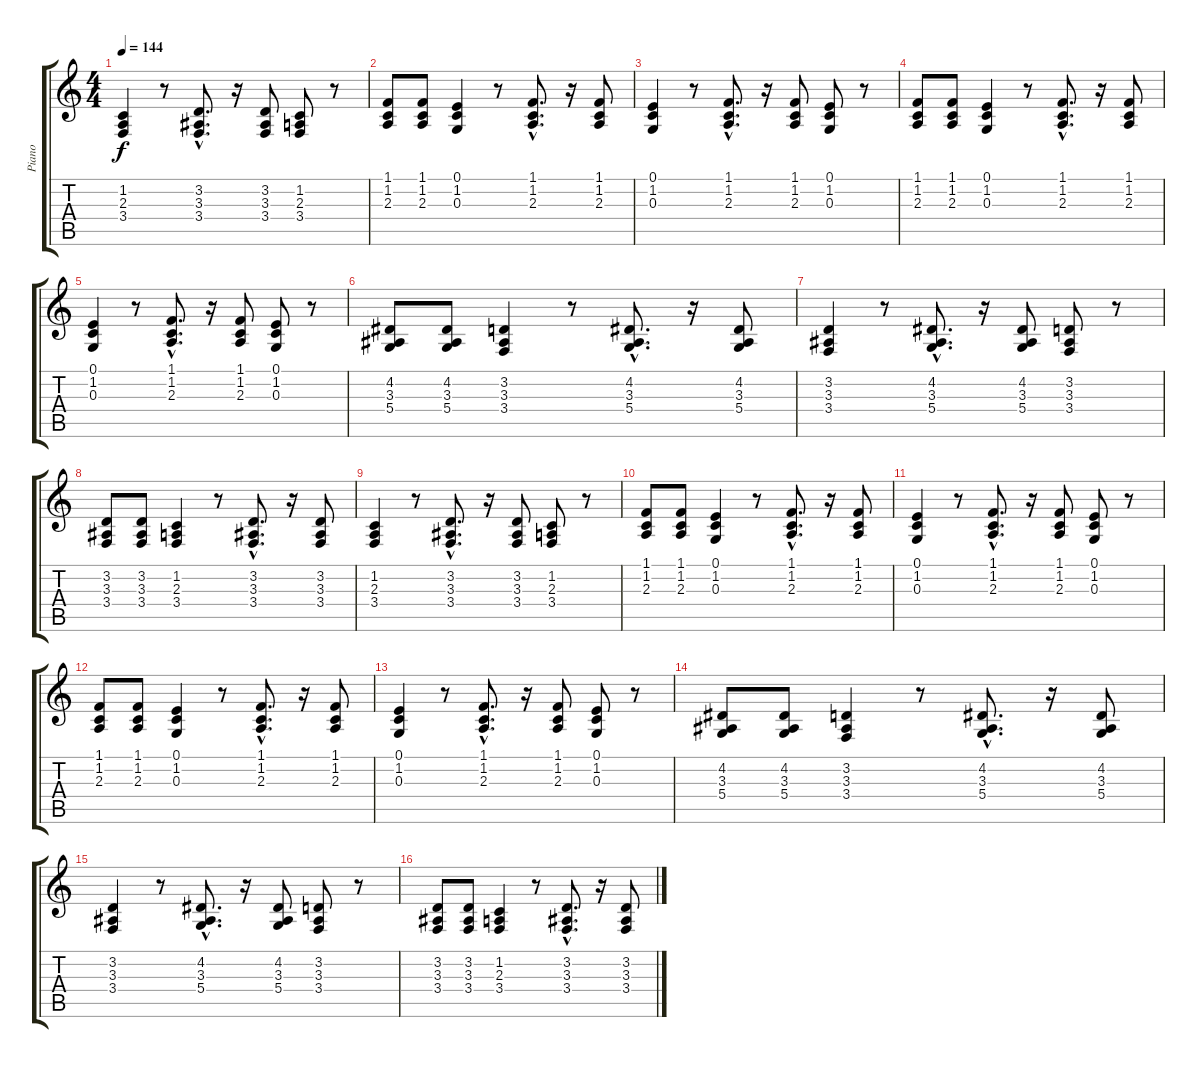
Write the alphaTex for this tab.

\track ("Piano" "Piano") {instrument brightacousticpiano}
\staff {score tabs}
\tuning (E4 B3 G3 D3 A2 E2) {hide}
\ts (4 4)
\tempo 144
\clef g2
\ks c
(1.2 2.3 3.4).4{dy f} r.8 (3.2{hac} 3.3{hac} 3.4{hac}).8{d} r.16 (3.2 3.3 3.4).8 (1.2 2.3 3.4).8 r.8 |
(1.1 1.2 2.3).8 (1.1 1.2 2.3).8 (0.1 1.2 0.3).4 r.8 (1.1{hac} 1.2{hac} 2.3{hac}).8{d} r.16 (1.1 1.2 2.3).8 |
(0.1 1.2 0.3).4 r.8 (1.1{hac} 1.2{hac} 2.3{hac}).8{d} r.16 (1.1 1.2 2.3).8 (0.1 1.2 0.3).8 r.8 |
(1.1 1.2 2.3).8 (1.1 1.2 2.3).8 (0.1 1.2 0.3).4 r.8 (1.1{hac} 1.2{hac} 2.3{hac}).8{d} r.16 (1.1 1.2 2.3).8 |
(0.1 1.2 0.3).4 r.8 (1.1{hac} 1.2{hac} 2.3{hac}).8{d} r.16 (1.1 1.2 2.3).8 (0.1 1.2 0.3).8 r.8 |
(4.2 3.3 5.4).8 (4.2 3.3 5.4).8 (3.2 3.3 3.4).4 r.8 (4.2{hac} 3.3{hac} 5.4{hac}).8{d} r.16 (4.2 3.3 5.4).8 |
(3.2 3.3 3.4).4 r.8 (4.2{hac} 3.3{hac} 5.4{hac}).8{d} r.16 (4.2 3.3 5.4).8 (3.2 3.3 3.4).8 r.8 |
(3.2 3.3 3.4).8 (3.2 3.3 3.4).8 (1.2 2.3 3.4).4 r.8 (3.2{hac} 3.3{hac} 3.4{hac}).8{d} r.16 (3.2 3.3 3.4).8 |
(1.2 2.3 3.4).4 r.8 (3.2{hac} 3.3{hac} 3.4{hac}).8{d} r.16 (3.2 3.3 3.4).8 (1.2 2.3 3.4).8 r.8 |
(1.1 1.2 2.3).8 (1.1 1.2 2.3).8 (0.1 1.2 0.3).4 r.8 (1.1{hac} 1.2{hac} 2.3{hac}).8{d} r.16 (1.1 1.2 2.3).8 |
(0.1 1.2 0.3).4 r.8 (1.1{hac} 1.2{hac} 2.3{hac}).8{d} r.16 (1.1 1.2 2.3).8 (0.1 1.2 0.3).8 r.8 |
(1.1 1.2 2.3).8 (1.1 1.2 2.3).8 (0.1 1.2 0.3).4 r.8 (1.1{hac} 1.2{hac} 2.3{hac}).8{d} r.16 (1.1 1.2 2.3).8 |
(0.1 1.2 0.3).4 r.8 (1.1{hac} 1.2{hac} 2.3{hac}).8{d} r.16 (1.1 1.2 2.3).8 (0.1 1.2 0.3).8 r.8 |
(4.2 3.3 5.4).8 (4.2 3.3 5.4).8 (3.2 3.3 3.4).4 r.8 (4.2{hac} 3.3{hac} 5.4{hac}).8{d} r.16 (4.2 3.3 5.4).8 |
(3.2 3.3 3.4).4 r.8 (4.2{hac} 3.3{hac} 5.4{hac}).8{d} r.16 (4.2 3.3 5.4).8 (3.2 3.3 3.4).8 r.8 |
(3.2 3.3 3.4).8 (3.2 3.3 3.4).8 (1.2 2.3 3.4).4 r.8 (3.2{hac} 3.3{hac} 3.4{hac}).8{d} r.16 (3.2 3.3 3.4).8
